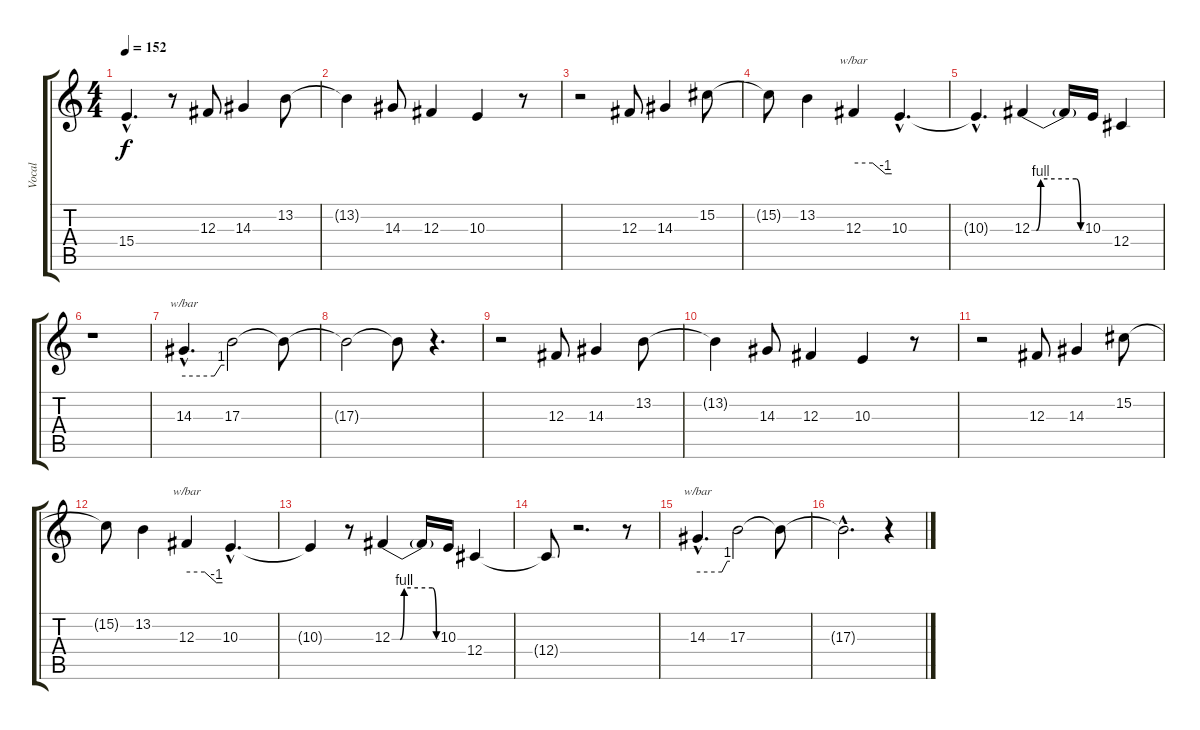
\track ("Vocal" "Vocal") {instrument viola}
\staff {score tabs}
\tuning (Eb4 Bb3 Gb3 Db3 Ab2 Eb2) {hide}
\ts (4 4)
\tempo 152
\clef g2
\ks c
15.4{hac t}.4{d dy f} r.8 12.3.8 14.3.4 13.2.8 |
13.2{t}.4 14.3.8 12.3.4 10.3.4 r.8 |
r.2 12.3.8 14.3.4 15.2.8 |
15.2{t}.8 13.2.4 12.3.4{tbe (custom default 0 0 30 0 50 -4 60 -4)} 10.3{hac}.4{d} |
10.3{hac t}.4{d} 12.3{be (custom 0 0 5 0 10 4 50 4 55 0 60 0)}.4 12.3{t}.16 10.3.16 12.4.4 |
r.1 |
14.3{hac}.4{d tbe (custom default 0 0 45 0 55 4 60 4)} 17.3.2 17.3{t}.8 |
17.3{t}.2 17.3{t}.8 r.4{d} |
r.2 12.3.8 14.3.4 13.2.8 |
13.2{t}.4 14.3.8 12.3.4 10.3.4 r.8 |
r.2 12.3.8 14.3.4 15.2.8 |
15.2{t}.8 13.2.4 12.3.4{tbe (custom default 0 0 30 0 50 -4 60 -4)} 10.3{hac}.4{d} |
10.3{t}.4 r.8 12.3{be (custom 0 0 10 0 15 4 50 4 55 0 60 0)}.4 12.3{t}.16 10.3.16 12.4.4 |
12.4{t}.8 r.2{d} r.8 |
14.3{hac}.4{d tbe (custom default 0 0 45 0 55 4 60 4)} 17.3.2 17.3{t}.8 |
17.3{hac t}.2{d} r.4
